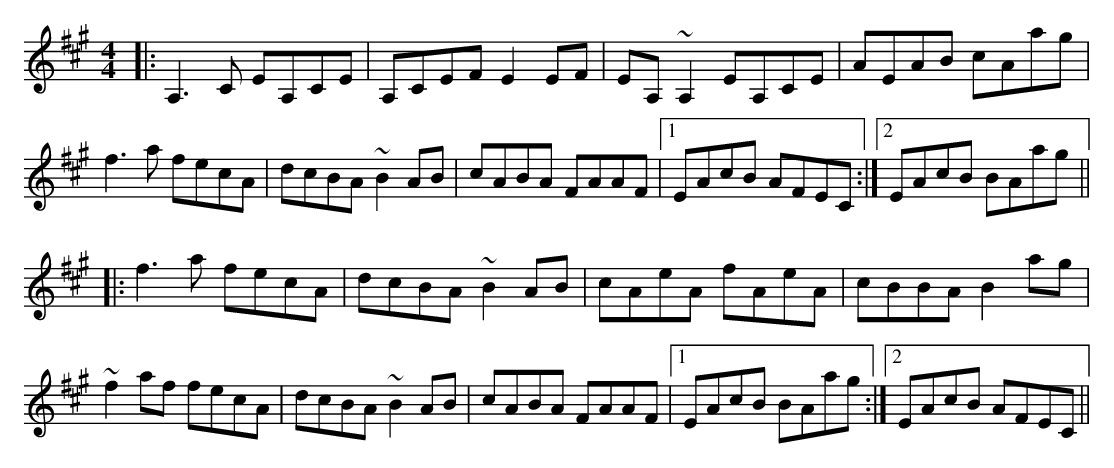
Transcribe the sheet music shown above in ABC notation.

X:1
M:4/4
K:A
|:A,3C EA,CE|A,CEF E2EF|EA,~A,2 EA,CE|AEAB cAag|
f3a fecA|dcBA ~B2AB|cABA FAAF|1 EAcB AFEC:|2 EAcB BAag||
|:f3a fecA|dcBA ~B2AB|cAeA fAeA|cBBA B2ag|
~f2af fecA|dcBA ~B2AB|cABA FAAF|1 EAcB BAag:|2 EAcB AFEC||
